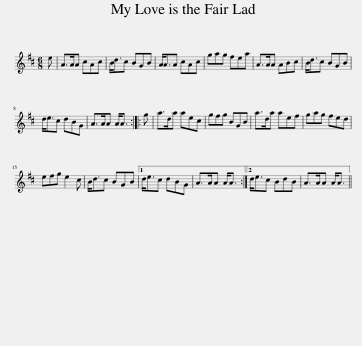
X:1
L:1/8
M:6/8
I:linebreak $
K:D
V:1 treble
V:1
 e | A>AA cAc | B<dc BGB | A<AA cAc | gag fea | %5
 A>AA ABc | B<dc BGB |$ d<ec dBG | A>AA A<A :: g | %10
 a>da aec | gfg BGB | a>da aef | gag fed |$ efg e2 c | %15
 B<dc BGB |1 d<ec dBG | A>AA A<A :|2 d<ec BdB | A>AA A<A || %20
